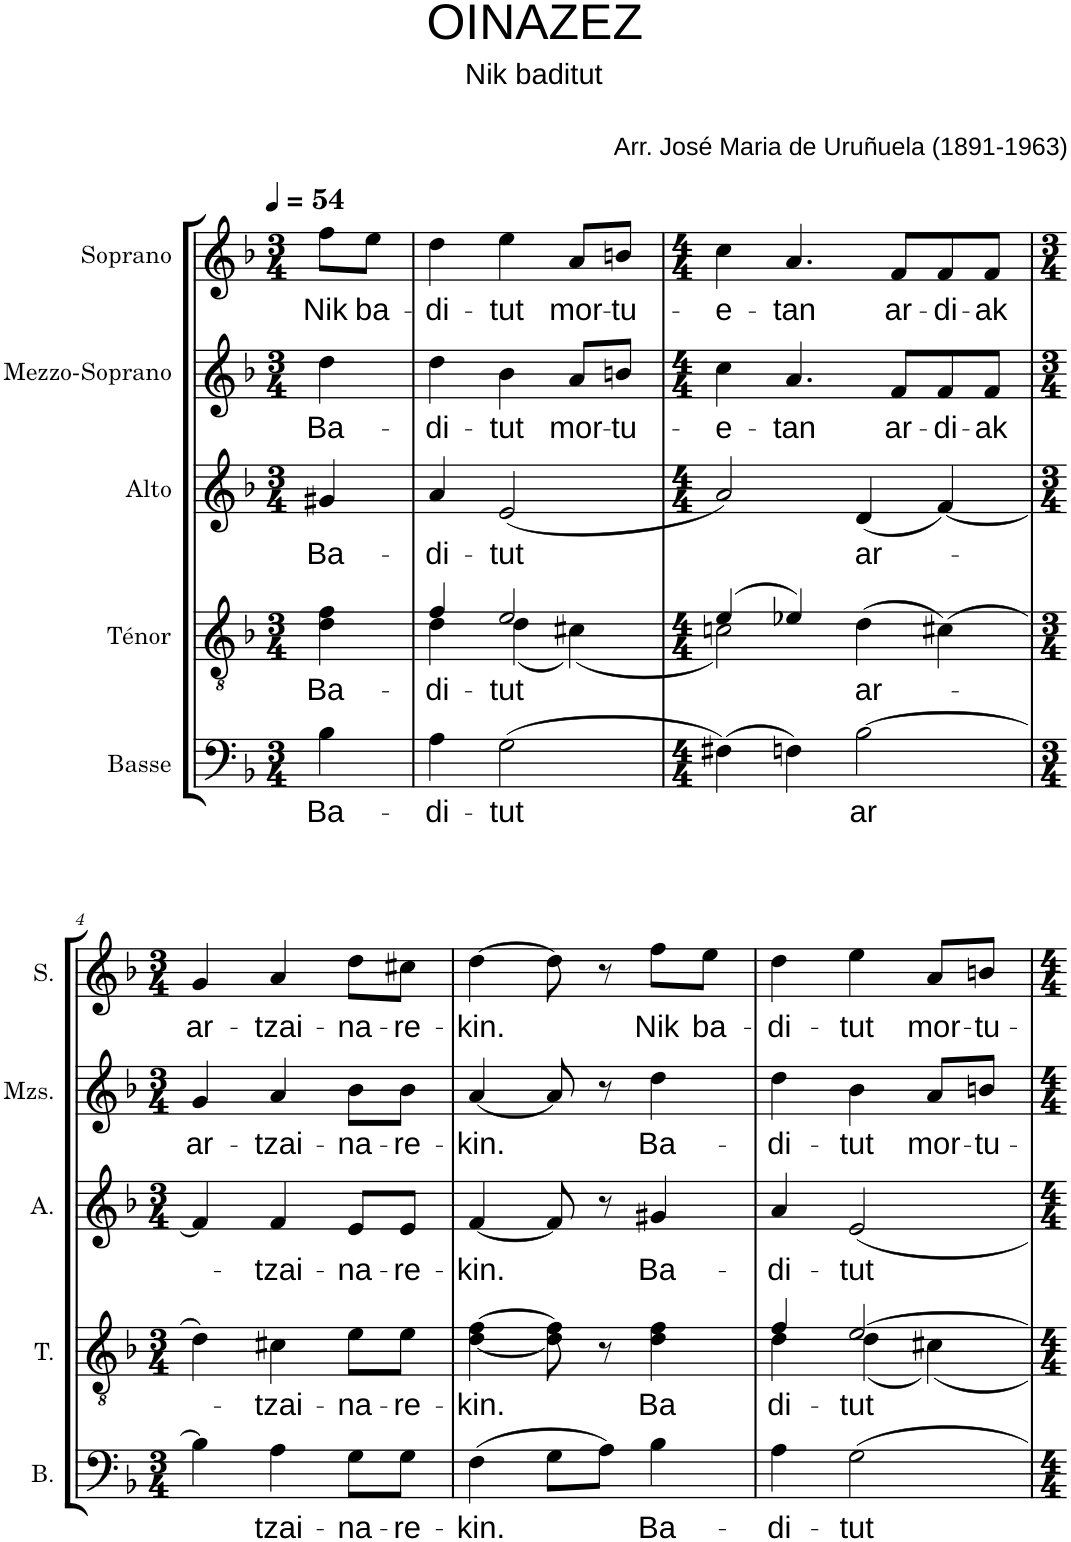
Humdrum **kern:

**kern	**text	**kern	**text	**kern	**text	**kern	**text	**kern	**text
*part5	*part5	*part4	*part4	*part3	*part3	*part2	*part2	*part1	*part1
*staff5	*staff5	*staff4	*staff4	*staff3	*staff3	*staff2	*staff2	*staff1	*staff1
*I"Basse	*	*I"Ténor	*	*I"Alto	*	*I"Mezzo-Soprano	*	*I"Soprano	*
*I'B.	*	*I'T.	*	*I'A.	*	*I'Mzs.	*	*I'S.	*
*clefF4	*	*clefGv2	*	*clefG2	*	*clefG2	*	*clefG2	*
*k[b-]	*	*k[b-]	*	*k[b-]	*	*k[b-]	*	*k[b-]	*
*M3/4	*	*M3/4	*	*M3/4	*	*M3/4	*	*M3/4	*
*MM54	*	*MM54	*	*MM54	*	*MM54	*	*MM54	*
=1	=1	=1	=1	=1	=1	=1	=1	=1	=1
!	!LO:LY:b	!	!LO:LY:b	!	!LO:LY:b	!	!LO:LY:b	!	!LO:LY:b
4B-\	Ba-	4d\ 4f\	Ba-	4g#X/	Ba-	4dd\	Ba-	8ff\L	Nik
!	!	!	!	!	!	!	!	!	!LO:LY:b
.	.	.	.	.	.	.	.	8ee\J	ba-
=2	=2	=2	=2	=2	=2	=2	=2	=2	=2
!	!LO:LY:b	!	!LO:LY:b	!	!LO:LY:b	!	!LO:LY:b	!	!LO:LY:b
*	*	*^	*	*	*	*	*	*	*
4A\	-di-	4f/	4d\	-di-	4a/	-di-	4dd\	-di-	4dd\	-di-
!	!LO:LY:b	!	!	!LO:LY:b	!	!LO:LY:b	!	!LO:LY:b	!	!LO:LY:b
(2G\	-tut	2e/	(4d\	-tut	(2e/	-tut	4b-\	-tut	4ee\	-tut
!	!	!	!	!	!	!	!	!LO:LY:b	!	!LO:LY:b
.	.	.	(4c#X\)	.	.	.	8a/L	mor-	8a/L	mor-
!	!	!	!	!	!	!	!	!LO:LY:b	!	!LO:LY:b
.	.	.	.	.	.	.	8bn/J	-tu-	8bn/J	-tu-
=3	=3	=3	=3	=3	=3	=3	=3	=3	=3	=3
*M4/4	*	*M4/4	*	*	*M4/4	*	*M4/4	*	*M4/4	*
!	!	!	!	!	!	!	!	!LO:LY:b	!	!LO:LY:b
(4F#X\)	.	(4e/	2cn\)	.	2a/)	.	4cc\	-e-	4cc\	-e-
!	!	!	!	!	!	!	!	!LO:LY:b	!	!LO:LY:b
4Fn\)	.	4e-X/)	.	.	.	.	4.a/	-tan	4.a/	-tan
!	!LO:LY:b	!	!	!LO:LY:b	!	!LO:LY:b	!	!	!	!
[2B-\	ar	(4d\	2ryy	ar-	(4d/	ar-	.	.	.	.
!	!	!	!	!	!	!	!	!LO:LY:b	!	!LO:LY:b
.	.	.	.	.	.	.	8f/L	ar-	8f/L	ar-
!	!	!	!	!	!	!	!	!LO:LY:b	!	!LO:LY:b
.	.	(4c#X\)	.	.	[4f/)	.	8f/	-di-	8f/	-di-
!	!	!	!	!	!	!	!	!LO:LY:b	!	!LO:LY:b
.	.	.	.	.	.	.	8f/J	-ak	8f/J	-ak
*	*	*v	*v	*	*	*	*	*	*	*
!!LO:LB:g=z
=4	=4	=4	=4	=4	=4	=4	=4	=4	=4
*M3/4	*	*M3/4	*	*M3/4	*	*M3/4	*	*M3/4	*
!	!	!	!	!	!	!	!LO:LY:b	!	!LO:LY:b
4B-\]	.	4d\)	.	4f/]	.	4g/	ar-	4g/	ar-
!	!LO:LY:b	!	!LO:LY:b	!	!LO:LY:b	!	!LO:LY:b	!	!LO:LY:b
4A\	-tzai-	4c#X\	-tzai-	4f/	-tzai-	4a/	-tzai-	4a/	-tzai-
!	!LO:LY:b	!	!LO:LY:b	!	!LO:LY:b	!	!LO:LY:b	!	!LO:LY:b
8G\L	-na-	8e\L	-na-	8e/L	-na-	8b-\L	-na-	8dd\L	-na-
!	!LO:LY:b	!	!LO:LY:b	!	!LO:LY:b	!	!LO:LY:b	!	!LO:LY:b
8G\J	-re-	8e\J	-re-	8e/J	-re-	8b-\J	-re-	8cc#X\J	-re-
=5	=5	=5	=5	=5	=5	=5	=5	=5	=5
!	!LO:LY:b	!	!LO:LY:b	!	!LO:LY:b	!	!LO:LY:b	!	!LO:LY:b
(4F\	-kin.	[4d\ [4f\	-kin.	[4f/	-kin.	[4a/	-kin.	[4dd\	-kin.
8G\L	.	8d\] 8f\]	.	8f/]	.	8a/]	.	8dd\]	.
8A\J)	.	8r	.	8r	.	8r	.	8r	.
!	!LO:LY:b	!	!LO:LY:b	!	!LO:LY:b	!	!LO:LY:b	!	!LO:LY:b
4B-\	Ba-	4d\ 4f\	Ba-	4g#X/	Ba-	4dd\	Ba-	8ff\L	Nik
!	!	!	!	!	!	!	!	!	!LO:LY:b
.	.	.	.	.	.	.	.	8ee\J	ba-
=6	=6	=6	=6	=6	=6	=6	=6	=6	=6
!	!LO:LY:b	!	!LO:LY:b	!	!LO:LY:b	!	!LO:LY:b	!	!LO:LY:b
*	*	*^	*	*	*	*	*	*	*
4A\	-di-	4f/	4d\	-di-	4a/	-di-	4dd\	-di-	4dd\	-di-
!	!LO:LY:b	!	!	!LO:LY:b	!	!LO:LY:b	!	!LO:LY:b	!	!LO:LY:b
2G\	-tut	[2e/	(4d\	-tut	2e/	-tut	4b-\	-tut	4ee\	-tut
!	!	!	!	!	!	!	!	!LO:LY:b	!	!LO:LY:b
.	.	.	4c#X\)	.	.	.	8a/L	mor-	8a/L	mor-
!	!	!	!	!	!	!	!	!LO:LY:b	!	!LO:LY:b
.	.	.	.	.	.	.	8bn/J	-tu-	8bn/J	-tu-
*	*	*v	*v	*	*	*	*	*	*	*
=	=	=	=	=	=	=	=	=	=
*-	*-	*-	*-	*-	*-	*-	*-	*-	*-
